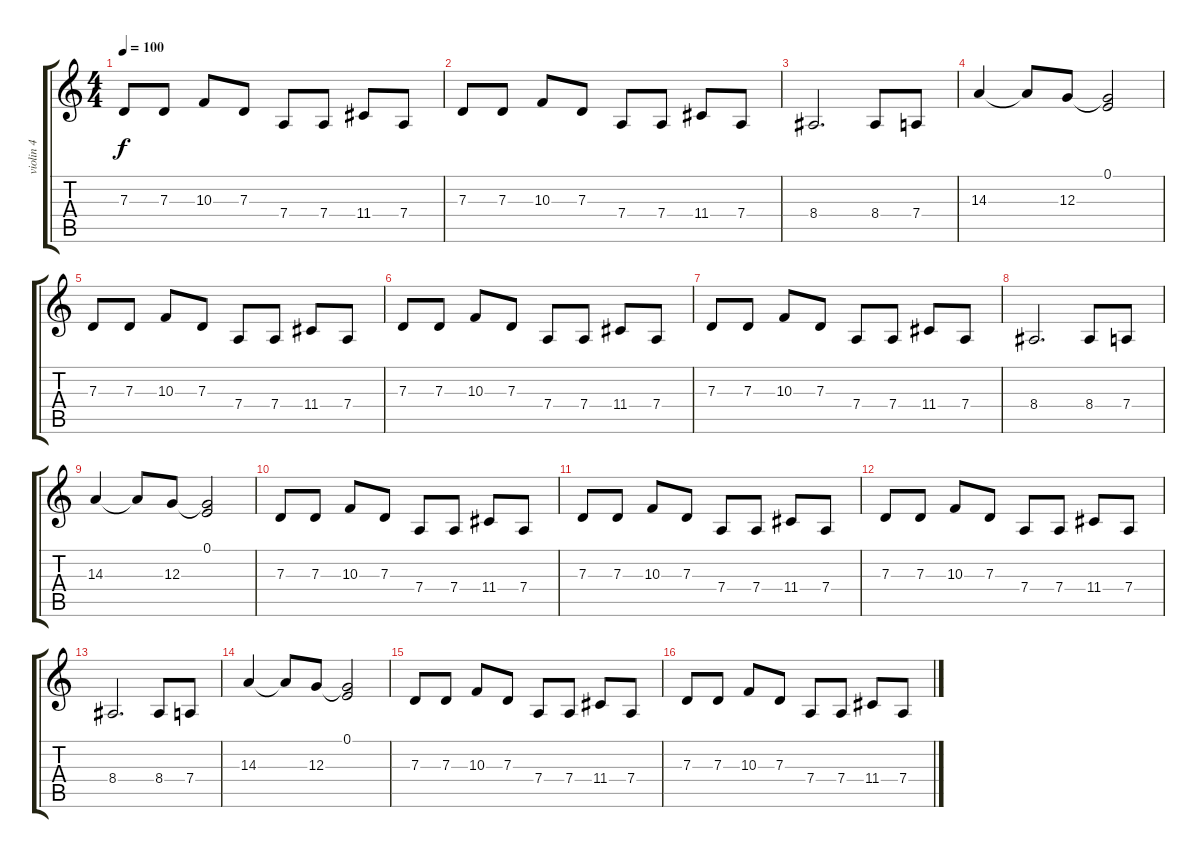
\track ("violin 4" "violin 4") {instrument violin}
\staff {score tabs}
\tuning (E4 B3 G3 D3 A2 E2) {hide}
\ts (4 4)
\tempo 100
\clef g2
\ks c
7.3.8{dy f} 7.3.8 10.3.8 7.3.8 7.4.8 7.4.8 11.4.8 7.4.8 |
7.3.8 7.3.8 10.3.8 7.3.8 7.4.8 7.4.8 11.4.8 7.4.8 |
8.4.2{d} 8.4.8 7.4.8 |
14.3.4 14.3{t}.8 12.3.8 (0.1 12.3{t}).2 |
7.3.8 7.3.8 10.3.8 7.3.8 7.4.8 7.4.8 11.4.8 7.4.8 |
7.3.8 7.3.8 10.3.8 7.3.8 7.4.8 7.4.8 11.4.8 7.4.8 |
7.3.8 7.3.8 10.3.8 7.3.8 7.4.8 7.4.8 11.4.8 7.4.8 |
8.4.2{d} 8.4.8 7.4.8 |
14.3.4 14.3{t}.8 12.3.8 (0.1 12.3{t}).2 |
7.3.8 7.3.8 10.3.8 7.3.8 7.4.8 7.4.8 11.4.8 7.4.8 |
7.3.8 7.3.8 10.3.8 7.3.8 7.4.8 7.4.8 11.4.8 7.4.8 |
7.3.8 7.3.8 10.3.8 7.3.8 7.4.8 7.4.8 11.4.8 7.4.8 |
8.4.2{d} 8.4.8 7.4.8 |
14.3.4 14.3{t}.8 12.3.8 (0.1 12.3{t}).2 |
7.3.8 7.3.8 10.3.8 7.3.8 7.4.8 7.4.8 11.4.8 7.4.8 |
7.3.8 7.3.8 10.3.8 7.3.8 7.4.8 7.4.8 11.4.8 7.4.8
